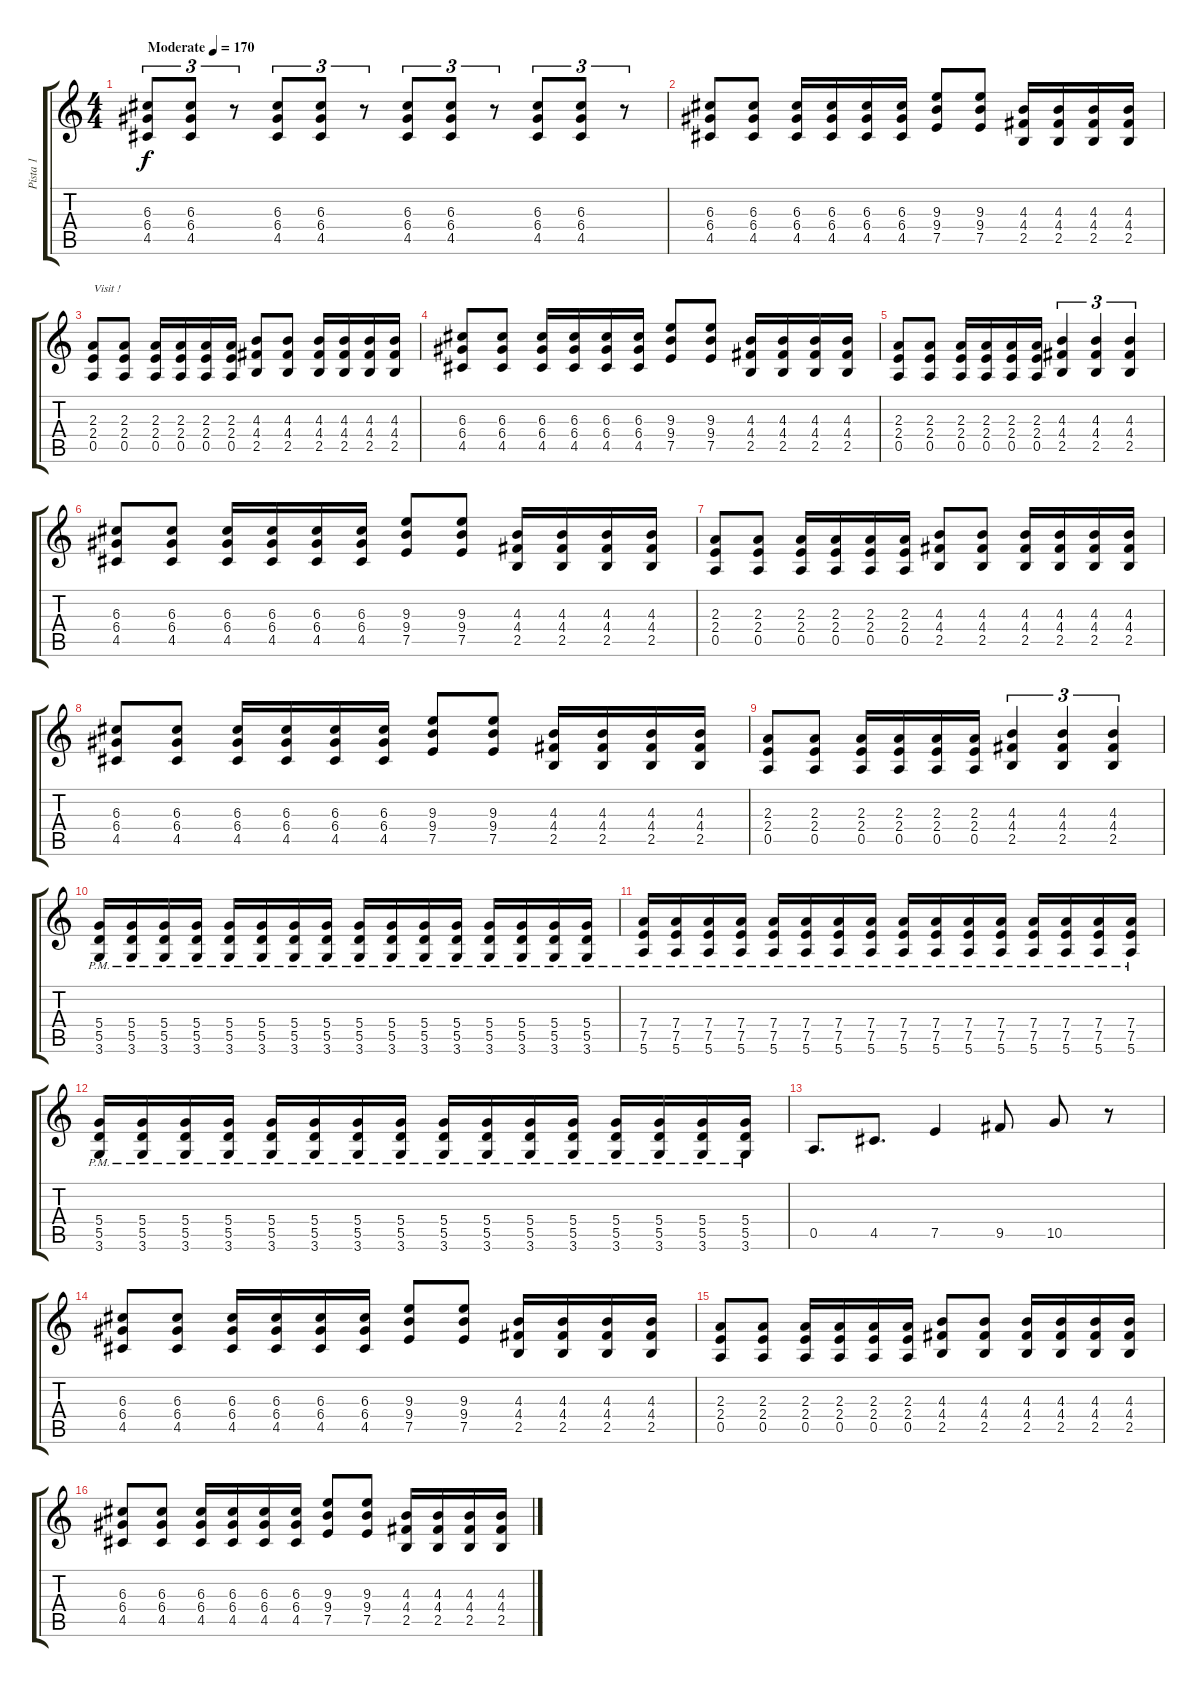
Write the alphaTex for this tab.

\track ("Pista 1" "Pista 1") {instrument distortionguitar}
\staff {score tabs}
\tuning (E4 B3 G3 D3 A2 E2) {hide}
\ts (4 4)
\tempo (170 "Moderate")
\clef g2
\ks c
(6.3 6.4 4.5).8{tu (3 2) dy f instrument distortionguitar} (6.3 6.4 4.5).8{tu (3 2)} r.8{tu (3 2)} (6.3 6.4 4.5).8{tu (3 2)} (6.3 6.4 4.5).8{tu (3 2)} r.8{tu (3 2)} (6.3 6.4 4.5).8{tu (3 2)} (6.3 6.4 4.5).8{tu (3 2)} r.8{tu (3 2)} (6.3 6.4 4.5).8{tu (3 2)} (6.3 6.4 4.5).8{tu (3 2)} r.8{tu (3 2)} |
(6.3 6.4 4.5).8 (6.3 6.4 4.5).8 (6.3 6.4 4.5).16 (6.3 6.4 4.5).16 (6.3 6.4 4.5).16 (6.3 6.4 4.5).16 (9.3 9.4 7.5).8 (9.3 9.4 7.5).8 (4.3 4.4 2.5).16 (4.3 4.4 2.5).16 (4.3 4.4 2.5).16 (4.3 4.4 2.5).16 |
(2.3 2.4 0.5).8{txt "Visit !"} (2.3 2.4 0.5).8 (2.3 2.4 0.5).16 (2.3 2.4 0.5).16 (2.3 2.4 0.5).16 (2.3 2.4 0.5).16 (4.3 4.4 2.5).8 (4.3 4.4 2.5).8 (4.3 4.4 2.5).16 (4.3 4.4 2.5).16 (4.3 4.4 2.5).16 (4.3 4.4 2.5).16 |
(6.3 6.4 4.5).8 (6.3 6.4 4.5).8 (6.3 6.4 4.5).16 (6.3 6.4 4.5).16 (6.3 6.4 4.5).16 (6.3 6.4 4.5).16 (9.3 9.4 7.5).8 (9.3 9.4 7.5).8 (4.3 4.4 2.5).16 (4.3 4.4 2.5).16 (4.3 4.4 2.5).16 (4.3 4.4 2.5).16 |
(2.3 2.4 0.5).8 (2.3 2.4 0.5).8 (2.3 2.4 0.5).16 (2.3 2.4 0.5).16 (2.3 2.4 0.5).16 (2.3 2.4 0.5).16 (4.3 4.4 2.5).4{tu (3 2)} (4.3 4.4 2.5).4{tu (3 2)} (4.3 4.4 2.5).4{tu (3 2)} |
(6.3 6.4 4.5).8 (6.3 6.4 4.5).8 (6.3 6.4 4.5).16 (6.3 6.4 4.5).16 (6.3 6.4 4.5).16 (6.3 6.4 4.5).16 (9.3 9.4 7.5).8 (9.3 9.4 7.5).8 (4.3 4.4 2.5).16 (4.3 4.4 2.5).16 (4.3 4.4 2.5).16 (4.3 4.4 2.5).16 |
(2.3 2.4 0.5).8 (2.3 2.4 0.5).8 (2.3 2.4 0.5).16 (2.3 2.4 0.5).16 (2.3 2.4 0.5).16 (2.3 2.4 0.5).16 (4.3 4.4 2.5).8 (4.3 4.4 2.5).8 (4.3 4.4 2.5).16 (4.3 4.4 2.5).16 (4.3 4.4 2.5).16 (4.3 4.4 2.5).16 |
(6.3 6.4 4.5).8 (6.3 6.4 4.5).8 (6.3 6.4 4.5).16 (6.3 6.4 4.5).16 (6.3 6.4 4.5).16 (6.3 6.4 4.5).16 (9.3 9.4 7.5).8 (9.3 9.4 7.5).8 (4.3 4.4 2.5).16 (4.3 4.4 2.5).16 (4.3 4.4 2.5).16 (4.3 4.4 2.5).16 |
(2.3 2.4 0.5).8 (2.3 2.4 0.5).8 (2.3 2.4 0.5).16 (2.3 2.4 0.5).16 (2.3 2.4 0.5).16 (2.3 2.4 0.5).16 (4.3 4.4 2.5).4{tu (3 2)} (4.3 4.4 2.5).4{tu (3 2)} (4.3 4.4 2.5).4{tu (3 2)} |
(5.4{pm} 5.5{pm} 3.6{pm}).16 (5.4{pm} 5.5{pm} 3.6{pm}).16 (5.4{pm} 5.5{pm} 3.6{pm}).16 (5.4{pm} 5.5{pm} 3.6{pm}).16 (5.4{pm} 5.5{pm} 3.6{pm}).16 (5.4{pm} 5.5{pm} 3.6{pm}).16 (5.4{pm} 5.5{pm} 3.6{pm}).16 (5.4{pm} 5.5{pm} 3.6{pm}).16 (5.4{pm} 5.5{pm} 3.6{pm}).16 (5.4{pm} 5.5{pm} 3.6{pm}).16 (5.4{pm} 5.5{pm} 3.6{pm}).16 (5.4{pm} 5.5{pm} 3.6{pm}).16 (5.4{pm} 5.5{pm} 3.6{pm}).16 (5.4{pm} 5.5{pm} 3.6{pm}).16 (5.4{pm} 5.5{pm} 3.6{pm}).16 (5.4{pm} 5.5{pm} 3.6{pm}).16 |
(7.4{pm} 7.5{pm} 5.6{pm}).16 (7.4{pm} 7.5{pm} 5.6{pm}).16 (7.4{pm} 7.5{pm} 5.6{pm}).16 (7.4{pm} 7.5{pm} 5.6{pm}).16 (7.4{pm} 7.5{pm} 5.6{pm}).16 (7.4{pm} 7.5{pm} 5.6{pm}).16 (7.4{pm} 7.5{pm} 5.6{pm}).16 (7.4{pm} 7.5{pm} 5.6{pm}).16 (7.4{pm} 7.5{pm} 5.6{pm}).16 (7.4{pm} 7.5{pm} 5.6{pm}).16 (7.4{pm} 7.5{pm} 5.6{pm}).16 (7.4{pm} 7.5{pm} 5.6{pm}).16 (7.4{pm} 7.5{pm} 5.6{pm}).16 (7.4{pm} 7.5{pm} 5.6{pm}).16 (7.4{pm} 7.5{pm} 5.6{pm}).16 (7.4{pm} 7.5{pm} 5.6{pm}).16 |
(5.4{pm} 5.5{pm} 3.6{pm}).16 (5.4{pm} 5.5{pm} 3.6{pm}).16 (5.4{pm} 5.5{pm} 3.6{pm}).16 (5.4{pm} 5.5{pm} 3.6{pm}).16 (5.4{pm} 5.5{pm} 3.6{pm}).16 (5.4{pm} 5.5{pm} 3.6{pm}).16 (5.4{pm} 5.5{pm} 3.6{pm}).16 (5.4{pm} 5.5{pm} 3.6{pm}).16 (5.4{pm} 5.5{pm} 3.6{pm}).16 (5.4{pm} 5.5{pm} 3.6{pm}).16 (5.4{pm} 5.5{pm} 3.6{pm}).16 (5.4{pm} 5.5{pm} 3.6{pm}).16 (5.4{pm} 5.5{pm} 3.6{pm}).16 (5.4{pm} 5.5{pm} 3.6{pm}).16 (5.4{pm} 5.5{pm} 3.6{pm}).16 (5.4{pm} 5.5{pm} 3.6{pm}).16 |
0.5.8{d} 4.5.8{d} 7.5.4 9.5.8 10.5.8 r.8 |
(6.3 6.4 4.5).8 (6.3 6.4 4.5).8 (6.3 6.4 4.5).16 (6.3 6.4 4.5).16 (6.3 6.4 4.5).16 (6.3 6.4 4.5).16 (9.3 9.4 7.5).8 (9.3 9.4 7.5).8 (4.3 4.4 2.5).16 (4.3 4.4 2.5).16 (4.3 4.4 2.5).16 (4.3 4.4 2.5).16 |
(2.3 2.4 0.5).8 (2.3 2.4 0.5).8 (2.3 2.4 0.5).16 (2.3 2.4 0.5).16 (2.3 2.4 0.5).16 (2.3 2.4 0.5).16 (4.3 4.4 2.5).8 (4.3 4.4 2.5).8 (4.3 4.4 2.5).16 (4.3 4.4 2.5).16 (4.3 4.4 2.5).16 (4.3 4.4 2.5).16 |
(6.3 6.4 4.5).8 (6.3 6.4 4.5).8 (6.3 6.4 4.5).16 (6.3 6.4 4.5).16 (6.3 6.4 4.5).16 (6.3 6.4 4.5).16 (9.3 9.4 7.5).8 (9.3 9.4 7.5).8 (4.3 4.4 2.5).16 (4.3 4.4 2.5).16 (4.3 4.4 2.5).16 (4.3 4.4 2.5).16
